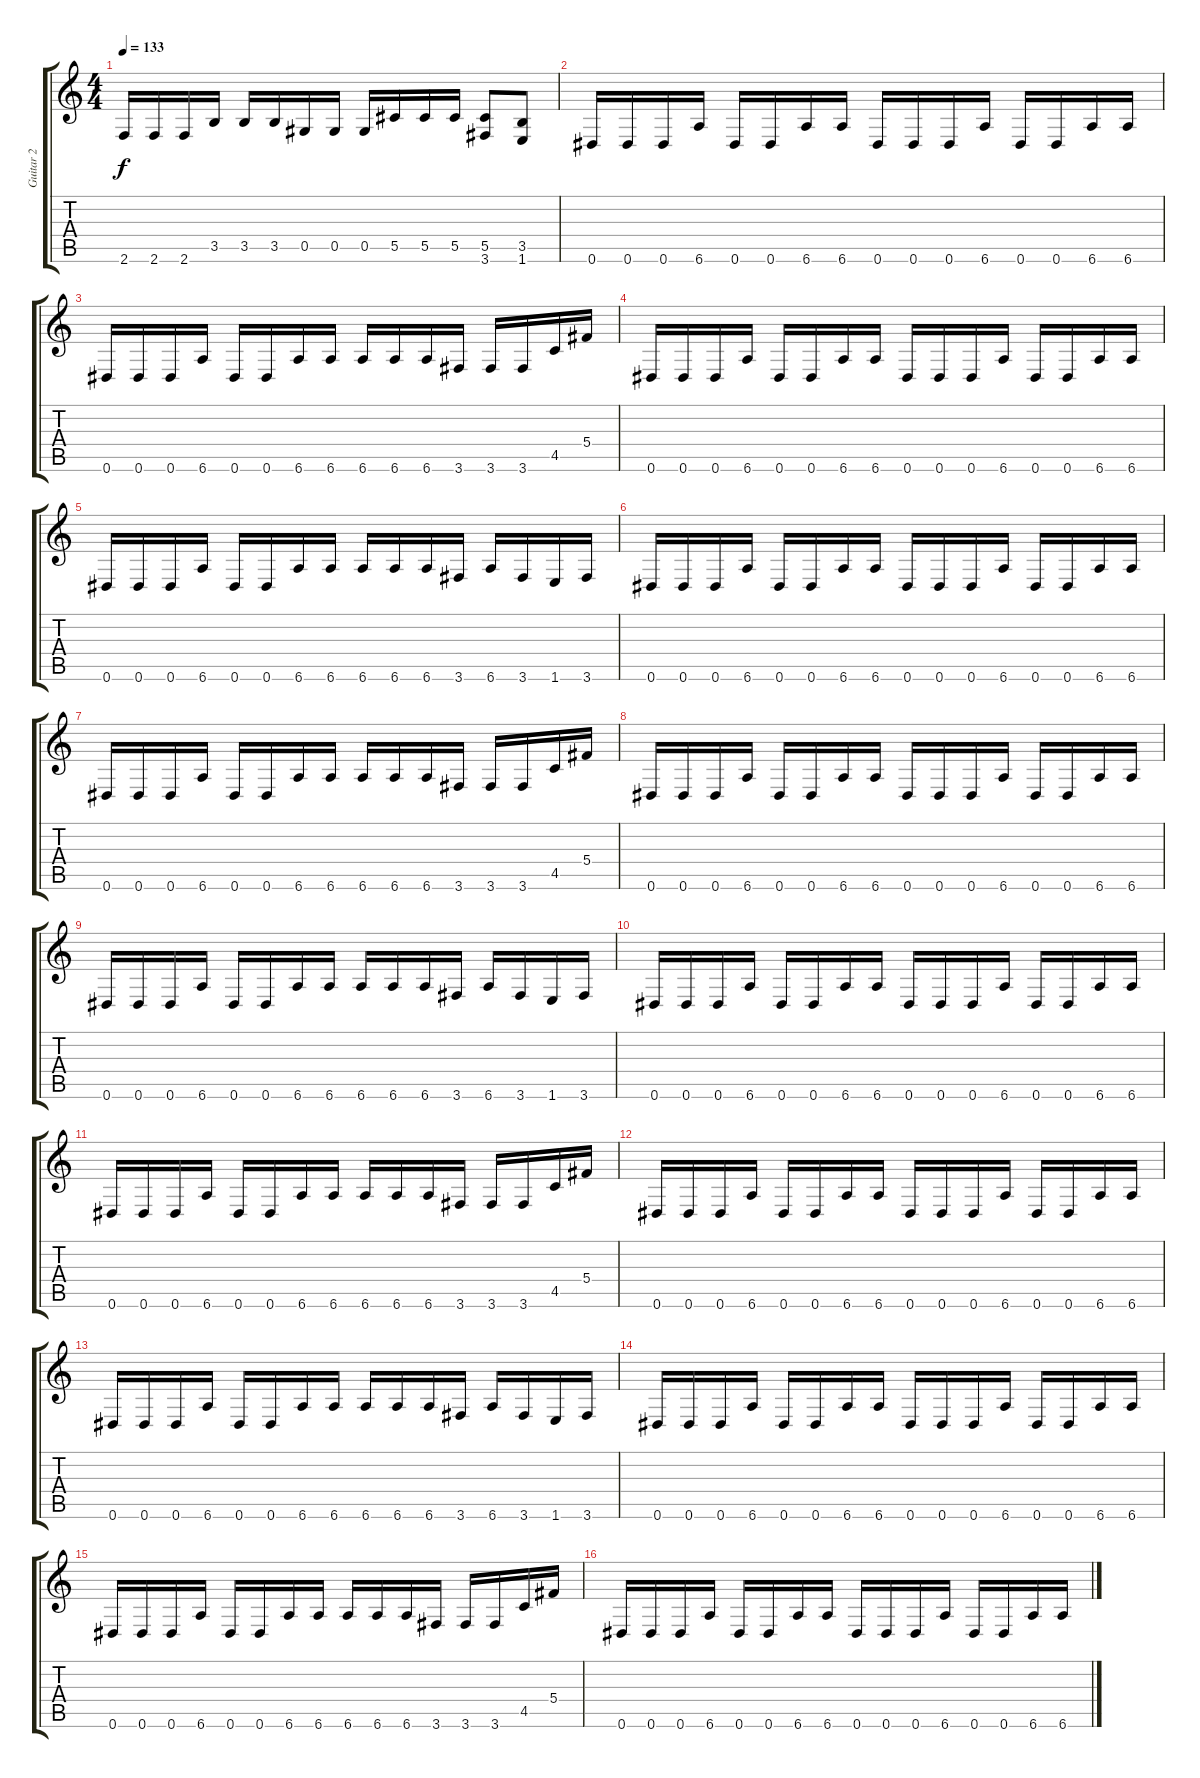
\track ("Guitar 2" "Guitar 2") {instrument distortionguitar}
\staff {score tabs}
\tuning (Eb4 Bb3 Gb3 Db3 Ab2 Eb2) {hide}
\ts (4 4)
\tempo 133
\clef g2
\ks c
2.6.16{dy f} 2.6.16 2.6.16 3.5.16 3.5.16 3.5.16 0.5.16 0.5.16 0.5.16 5.5.16 5.5.16 5.5.16 (5.5 3.6).8 (3.5 1.6).8 |
\section ("" "")
0.6.16 0.6.16 0.6.16 6.6.16 0.6.16 0.6.16 6.6.16 6.6.16 0.6.16 0.6.16 0.6.16 6.6.16 0.6.16 0.6.16 6.6.16 6.6.16 |
0.6.16 0.6.16 0.6.16 6.6.16 0.6.16 0.6.16 6.6.16 6.6.16 6.6.16 6.6.16 6.6.16 3.6.16 3.6.16 3.6.16 4.5.16 5.4.16 |
0.6.16 0.6.16 0.6.16 6.6.16 0.6.16 0.6.16 6.6.16 6.6.16 0.6.16 0.6.16 0.6.16 6.6.16 0.6.16 0.6.16 6.6.16 6.6.16 |
0.6.16 0.6.16 0.6.16 6.6.16 0.6.16 0.6.16 6.6.16 6.6.16 6.6.16 6.6.16 6.6.16 3.6.16 6.6.16 3.6.16 1.6.16 3.6.16 |
0.6.16 0.6.16 0.6.16 6.6.16 0.6.16 0.6.16 6.6.16 6.6.16 0.6.16 0.6.16 0.6.16 6.6.16 0.6.16 0.6.16 6.6.16 6.6.16 |
0.6.16 0.6.16 0.6.16 6.6.16 0.6.16 0.6.16 6.6.16 6.6.16 6.6.16 6.6.16 6.6.16 3.6.16 3.6.16 3.6.16 4.5.16 5.4.16 |
0.6.16 0.6.16 0.6.16 6.6.16 0.6.16 0.6.16 6.6.16 6.6.16 0.6.16 0.6.16 0.6.16 6.6.16 0.6.16 0.6.16 6.6.16 6.6.16 |
0.6.16 0.6.16 0.6.16 6.6.16 0.6.16 0.6.16 6.6.16 6.6.16 6.6.16 6.6.16 6.6.16 3.6.16 6.6.16 3.6.16 1.6.16 3.6.16 |
0.6.16 0.6.16 0.6.16 6.6.16 0.6.16 0.6.16 6.6.16 6.6.16 0.6.16 0.6.16 0.6.16 6.6.16 0.6.16 0.6.16 6.6.16 6.6.16 |
0.6.16 0.6.16 0.6.16 6.6.16 0.6.16 0.6.16 6.6.16 6.6.16 6.6.16 6.6.16 6.6.16 3.6.16 3.6.16 3.6.16 4.5.16 5.4.16 |
0.6.16 0.6.16 0.6.16 6.6.16 0.6.16 0.6.16 6.6.16 6.6.16 0.6.16 0.6.16 0.6.16 6.6.16 0.6.16 0.6.16 6.6.16 6.6.16 |
0.6.16 0.6.16 0.6.16 6.6.16 0.6.16 0.6.16 6.6.16 6.6.16 6.6.16 6.6.16 6.6.16 3.6.16 6.6.16 3.6.16 1.6.16 3.6.16 |
\section ("" "")
0.6.16 0.6.16 0.6.16 6.6.16 0.6.16 0.6.16 6.6.16 6.6.16 0.6.16 0.6.16 0.6.16 6.6.16 0.6.16 0.6.16 6.6.16 6.6.16 |
0.6.16 0.6.16 0.6.16 6.6.16 0.6.16 0.6.16 6.6.16 6.6.16 6.6.16 6.6.16 6.6.16 3.6.16 3.6.16 3.6.16 4.5.16 5.4.16 |
0.6.16 0.6.16 0.6.16 6.6.16 0.6.16 0.6.16 6.6.16 6.6.16 0.6.16 0.6.16 0.6.16 6.6.16 0.6.16 0.6.16 6.6.16 6.6.16
